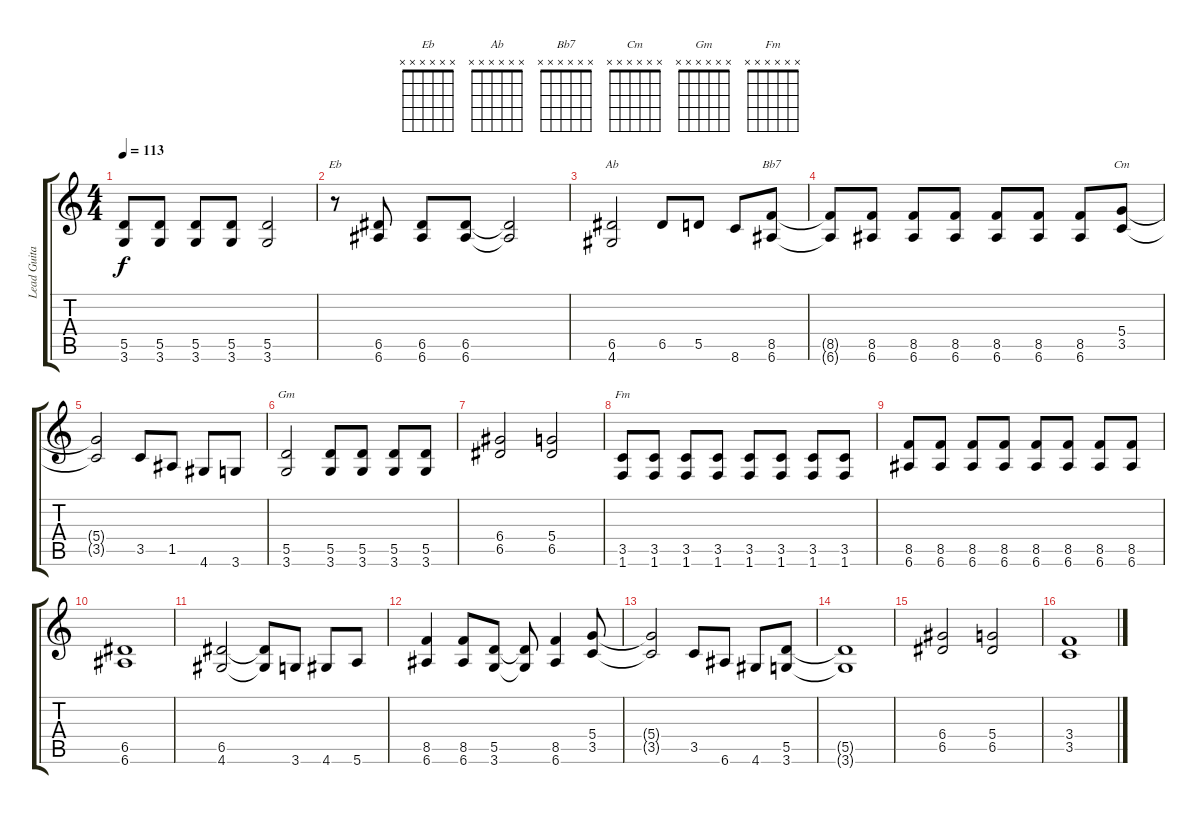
\track ("Lead Guitar" "Lead Guita") {instrument overdrivenguitar}
\staff {score tabs}
\tuning (E4 B3 G3 D3 A2 E2) {hide}
\chord ("Eb" x x x x x x)
\chord ("Ab" x x x x x x)
\chord ("Bb7" x x x x x x)
\chord ("Cm" x x x x x x)
\chord ("Gm" x x x x x x)
\chord ("Fm" x x x x x x)
\ts (4 4)
\tempo 113
\clef g2
\ks c
(5.5 3.6).8{dy f} (5.5 3.6).8 (5.5 3.6).8 (5.5 3.6).8 (5.5 3.6).2 |
r.8{ch "Eb"} (6.5 6.6).8 (6.5 6.6).8 (6.5 6.6).8 (6.5{t} 6.6{t}).2 |
(6.5 4.6).2{ch "Ab"} 6.5.8 5.5.8 8.6.8 (8.5 6.6).8{ch "Bb7"} |
(8.5{t} 6.6{t}).8 (8.5 6.6).8 (8.5 6.6).8 (8.5 6.6).8 (8.5 6.6).8 (8.5 6.6).8 (8.5 6.6).8 (5.4 3.5).8{ch "Cm"} |
(5.4{t} 3.5{t}).2 3.5.8 1.5.8 4.6.8 3.6.8 |
(5.5 3.6).2{ch "Gm"} (5.5 3.6).8 (5.5 3.6).8 (5.5 3.6).8 (5.5 3.6).8 |
(6.4 6.5).2 (5.4 6.5).2 |
(3.5 1.6).8{ch "Fm"} (3.5 1.6).8 (3.5 1.6).8 (3.5 1.6).8 (3.5 1.6).8 (3.5 1.6).8 (3.5 1.6).8 (3.5 1.6).8 |
(8.5 6.6).8 (8.5 6.6).8 (8.5 6.6).8 (8.5 6.6).8 (8.5 6.6).8 (8.5 6.6).8 (8.5 6.6).8 (8.5 6.6).8 |
(6.5 6.6).1 |
(6.5 4.6).2 (6.5{t} 4.6{t}).8 3.6.8 4.6.8 5.6.8 |
(8.5 6.6).4 (8.5 6.6).8 (5.5 3.6).8 (5.5{t} 3.6{t}).8 (8.5 6.6).4 (5.4 3.5).8 |
(5.4{t} 3.5{t}).2 3.5.8 6.6.8 4.6.8 (5.5 3.6).8 |
(5.5{t} 3.6{t}).1 |
(6.4 6.5).2 (5.4 6.5).2 |
(3.4 3.5).1
